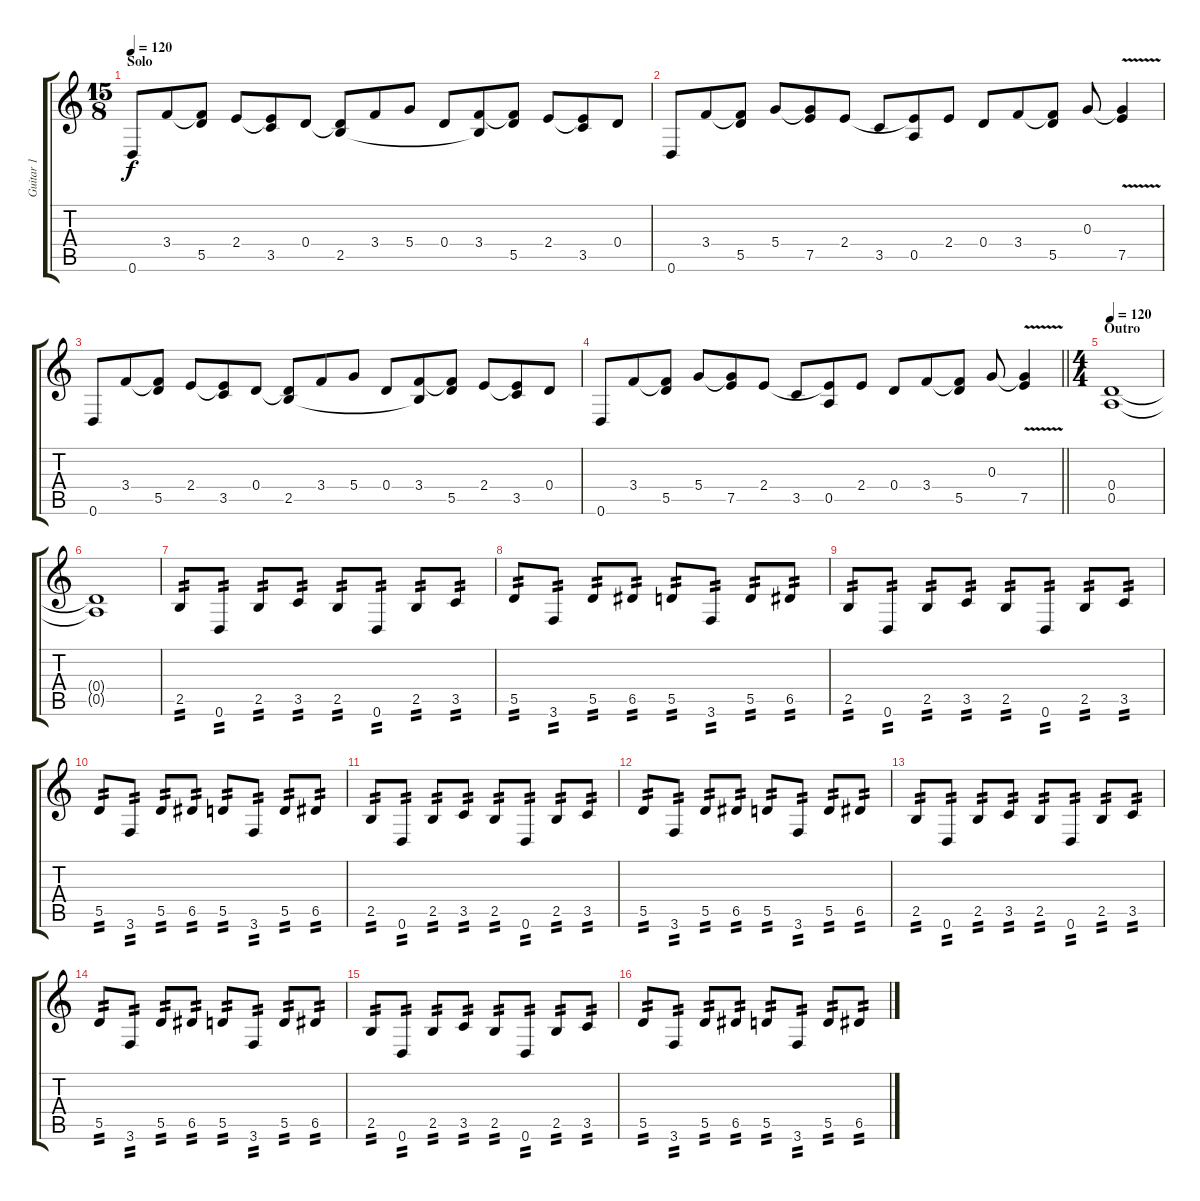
\track ("Guitar 1" "Guitar 1") {instrument electricguitarclean}
\staff {score tabs}
\tuning (E4 B3 G3 D3 A2 D2) {hide}
\ts (15 8)
\section ("" "Solo")
\tempo 120
\clef g2
\ks c
0.6.8{dy f} 3.4.8 (3.4{t} 5.5).8 2.4.8 (2.4{t} 3.5).8 0.4.8 (0.4{t} 2.5).8 3.4.8 5.4.8 0.4.8 (3.4 2.5{t}).8 (3.4{t} 5.5).8 2.4.8 (2.4{t} 3.5).8 0.4.8 |
0.6.8 3.4.8 (3.4{t} 5.5).8 5.4.8 (5.4{t} 7.5).8 2.4.8 3.5.8 (2.4{t} 0.5).8 2.4.8 0.4.8 3.4.8 (3.4{t} 5.5).8 0.3.8 (0.3{t} 7.5{v}).4 |
0.6.8 3.4.8 (3.4{t} 5.5).8 2.4.8 (2.4{t} 3.5).8 0.4.8 (0.4{t} 2.5).8 3.4.8 5.4.8 0.4.8 (3.4 2.5{t}).8 (3.4{t} 5.5).8 2.4.8 (2.4{t} 3.5).8 0.4.8 |
\barLineRight lightlight
0.6.8 3.4.8 (3.4{t} 5.5).8 5.4.8 (5.4{t} 7.5).8 2.4.8 3.5.8 (2.4{t} 0.5).8 2.4.8 0.4.8 3.4.8 (3.4{t} 5.5).8 0.3.8 (0.3{t} 7.5{v}).4 |
\ts (4 4)
\section ("" "Outro")
\tempo 120
(0.4 0.5).1{instrument overdrivenguitar} |
(0.4{t} 0.5{t}).1 |
2.5.8{tp 2} 0.6.8{tp 2} 2.5.8{tp 2} 3.5.8{tp 2} 2.5.8{tp 2} 0.6.8{tp 2} 2.5.8{tp 2} 3.5.8{tp 2} |
5.5.8{tp 2} 3.6.8{tp 2} 5.5.8{tp 2} 6.5.8{tp 2} 5.5.8{tp 2} 3.6.8{tp 2} 5.5.8{tp 2} 6.5.8{tp 2} |
2.5.8{tp 2} 0.6.8{tp 2} 2.5.8{tp 2} 3.5.8{tp 2} 2.5.8{tp 2} 0.6.8{tp 2} 2.5.8{tp 2} 3.5.8{tp 2} |
5.5.8{tp 2} 3.6.8{tp 2} 5.5.8{tp 2} 6.5.8{tp 2} 5.5.8{tp 2} 3.6.8{tp 2} 5.5.8{tp 2} 6.5.8{tp 2} |
2.5.8{tp 2} 0.6.8{tp 2} 2.5.8{tp 2} 3.5.8{tp 2} 2.5.8{tp 2} 0.6.8{tp 2} 2.5.8{tp 2} 3.5.8{tp 2} |
5.5.8{tp 2} 3.6.8{tp 2} 5.5.8{tp 2} 6.5.8{tp 2} 5.5.8{tp 2} 3.6.8{tp 2} 5.5.8{tp 2} 6.5.8{tp 2} |
2.5.8{tp 2} 0.6.8{tp 2} 2.5.8{tp 2} 3.5.8{tp 2} 2.5.8{tp 2} 0.6.8{tp 2} 2.5.8{tp 2} 3.5.8{tp 2} |
5.5.8{tp 2} 3.6.8{tp 2} 5.5.8{tp 2} 6.5.8{tp 2} 5.5.8{tp 2} 3.6.8{tp 2} 5.5.8{tp 2} 6.5.8{tp 2} |
2.5.8{tp 2} 0.6.8{tp 2} 2.5.8{tp 2} 3.5.8{tp 2} 2.5.8{tp 2} 0.6.8{tp 2} 2.5.8{tp 2} 3.5.8{tp 2} |
5.5.8{tp 2} 3.6.8{tp 2} 5.5.8{tp 2} 6.5.8{tp 2} 5.5.8{tp 2} 3.6.8{tp 2} 5.5.8{tp 2} 6.5.8{tp 2}
